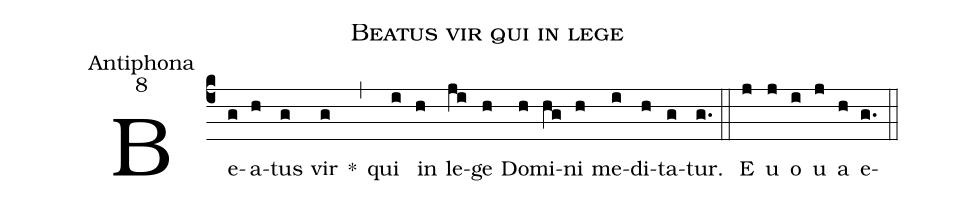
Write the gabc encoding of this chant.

name:Beatus vir qui in lege;
office-part:Antiphona;
mode:8;
%%
(c4) Be(g)a(h)tus(g) vir(g) *(,) qui(i) in(h) le(ji)ge(h) Do(h)mi(hg)ni(h) me(i)di(h)ta(g)tur.(g.) (::) <eu>E(j) u(j) o(i) u(j) a(h) e(g.)</eu> (::)
